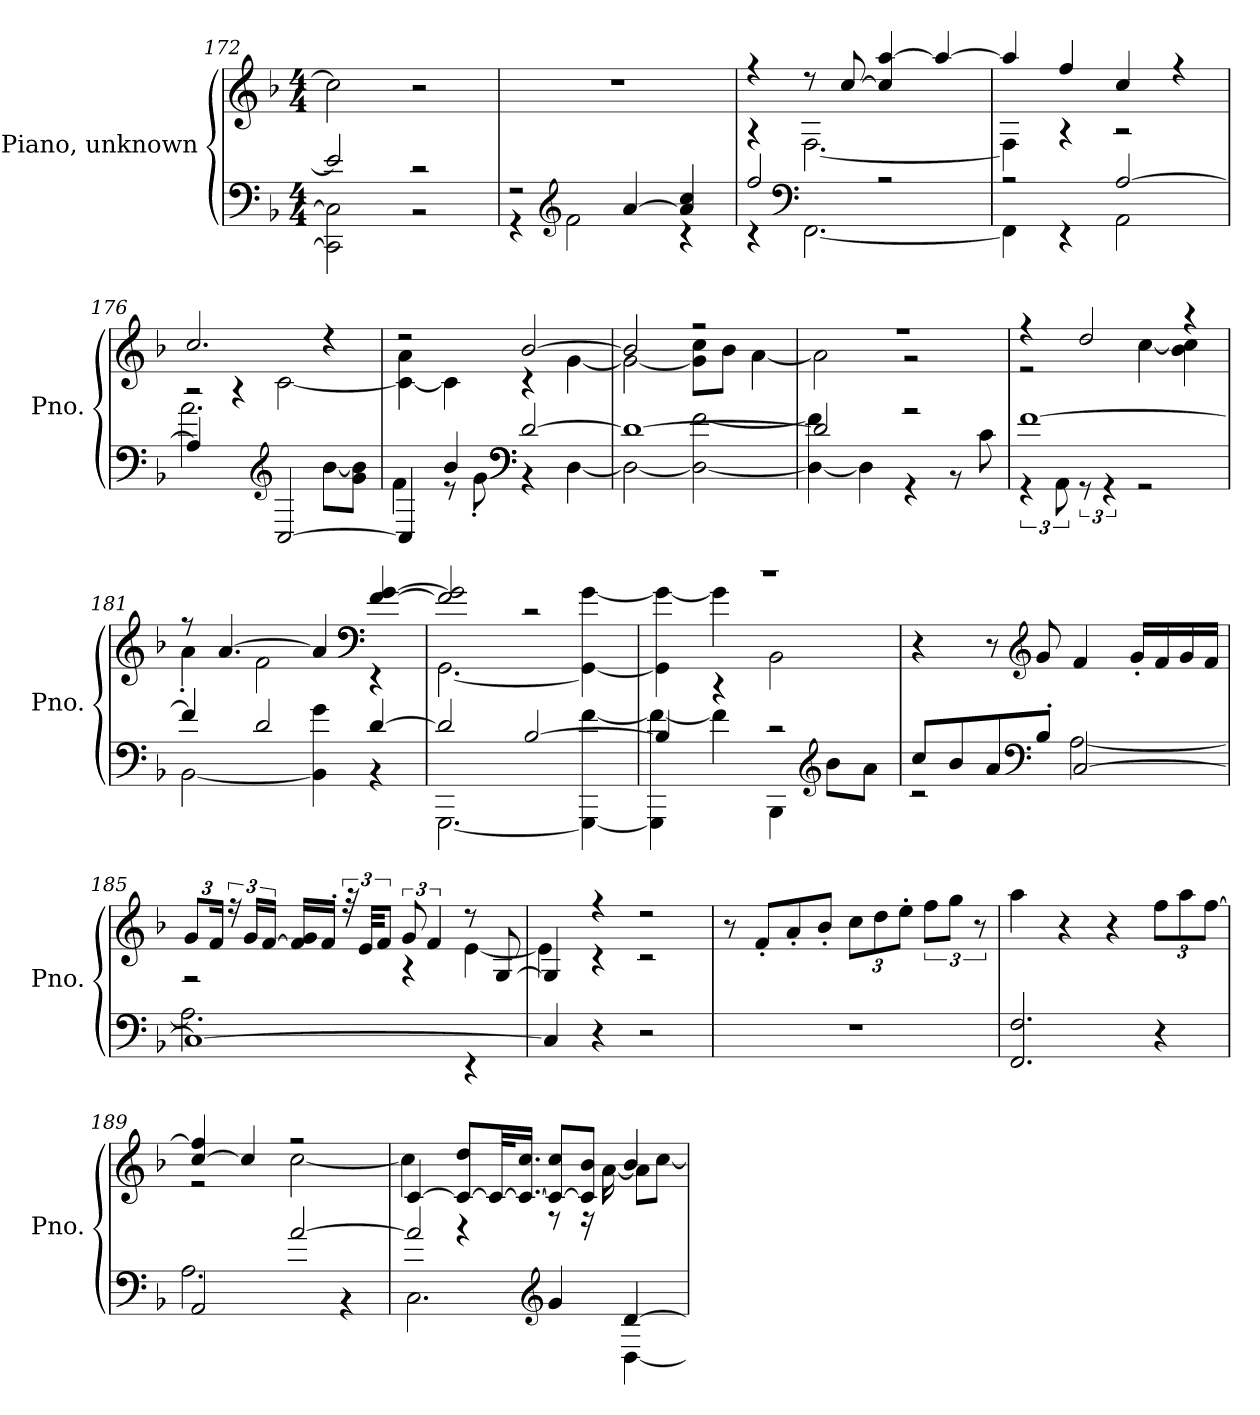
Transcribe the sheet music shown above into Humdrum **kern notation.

**kern	**kern
*part1	*part1
*staff2	*staff1
*I"Piano, unknown	*
*I'Pno.	*
*clefF4	*clefG2
*k[b-]	*k[b-]
*M4/4	*M4/4
=172	=172
*^	*
2e/]	2CC\] 2C\]	2cc\]
2r	2r	2r
!!LO:LB:g=z
=173	=173	=173
2r	4r	1r
*clefG2	*	*
.	2f\	.
[4a/	.	.
4a/] 4cc/	4r	.
=174	=174	=174
*	*	*^
2ff/	4r	4r	4r
*clefF4	*	*	*
.	[2.FF\	8r	[2.F\
.	.	[8cc/	.
2r	.	4cc/] [4aa/	.
.	.	4aa/_	.
=175	=175	=175	=175
2r	4FF\]	4aa/]	4F\]
.	4r	4ff/	4r
[2A/	2AA\	4cc/	2r
.	.	4r	.
=176	=176	=176	=176
4A/]	2.a\	2.cc/	2r
4r	.	.	.
*clefG2	*	*	*
[2C/	.	.	[2c\
.	[8b-\L	4r	.
.	8g\ 8b-\]J	.	.
=177	=177	=177	=177
4C/]	4f\	2r	4c\_ 4a\
4b-/	8r	.	4c\]
.	8g'\	.	.
*clefF4	*	*	*
[2d/	4r	[2b-/	4r
.	[4D\	.	[4g\
!!LO:LB:g=z	!!
=178	=178	=178	=178
1d_	2D\_	2b-/]	2g\_
.	2D\_ [2f\	2r	8g\] 8cc\L
.	.	.	8b-\J
.	.	.	[4a\
=179	=179	=179	=179
2d/]	4D\_ 4f\]	1r	2a\]
.	4D\]	.	.
2r	4r	.	2r
.	8r	.	.
.	8c\	.	.
=180	=180	=180	=180
[1f	6r	4r	2r
.	12AA\	.	.
.	12r	2dd/	.
.	6r	.	.
.	2r	.	[4cc\
.	.	4r	4b-\ 4cc\]
=181	=181	=181	=181
4f/]	[2BB-\	8r	4a'\
.	.	[4.a/	.
2d/	.	.	2f\
.	4BB-\] 4g\	4a/]	.
*	*	*clefF4	*
[4d/	4r	[4f/ [4g/	4r
=182	=182	=182	=182
2d/]	[2.GGG\	2f/] 2g/]	[2.GG\
[2B-/	.	2r	.
.	4GGG\_ [4f\	.	4GG\_ [4g\
=183	=183	=183	=183
4B-/]	4GGG\] 4f\_	1r	4GG\] 4g\_
4r	4f\]	.	4g\]
2r	4BBB-\	.	2BB-\
*clefG2	*	*	*
.	8b-\L	.	.
.	8a\J	.	.
*	*	*v	*v
!!LO:LB:g=z
=184	=184	=184
8cc/L	2r	4r
8b-/	.	.
8a/	.	8r
*clefF4	*	*clefG2
8B-'/J	.	8g/
[2C/	[2A\	4f/
.	.	16g'/LL
.	.	16f/
.	.	16g/
.	.	16f/JJ
=185	=185	=185
*	*	*Xbrackettup
*	*	*^
1C_	2.A\]	12g/L	2r
.	.	24f/Jk	.
*	*	*brackettup	*
.	.	24r	.
.	.	24g/LL	.
.	.	[24f/JJ	.
.	.	16f/] 16g/LL	.
.	.	16f'/JJ	.
.	.	48r	.
.	.	48e/KKL	.
.	.	12f/J	.
.	.	12g/	4r
.	.	6f/	.
.	4r	8r	[4e\
.	.	[8G/	.
*v	*v	*	*
=186	=186	=186
4C/]	4G/]	4e\]
4r	4r	4r
2r	2r	2r
*	*v	*v
=187	=187
1r	8r
.	8f'/L
.	8a'/
.	8b-'/J
*	*Xbrackettup
.	12cc\L
.	12dd\
.	12ee'\J
*	*brackettup
.	12ff\L
.	12gg\J
.	12r
!!LO:LB:g=z
=188	=188
2.FF/ 2.F/	4aa\
.	4r
.	4r
*	*Xbrackettup
4r	12ff\L
.	12aa\
.	[12ff\J
=189	=189
*^	*^
2AA/	2.A\	[4cc/ 4ff/]	2r
.	.	4cc/]	.
[2a/	.	2r	[2cc\
.	4r	.	.
=190	=190	=190	=190
2a/]	2.C\	[4c/	4cc\]
.	.	8c/_ 8dd/L	4r
.	.	32c/KL_	.
.	.	16.c/_ 16.cc/JJ	.
*clefG2	*	*	*
4g/	.	8c/_ 8cc/L	8r
.	.	8c/] 8b-/J	16r
.	.	.	[16a\
[4d/	[4D\	4b-/	8a\L]
.	.	.	[8cc\J
*v	*v	*	*
*	*v	*v
=	=
*-	*-
